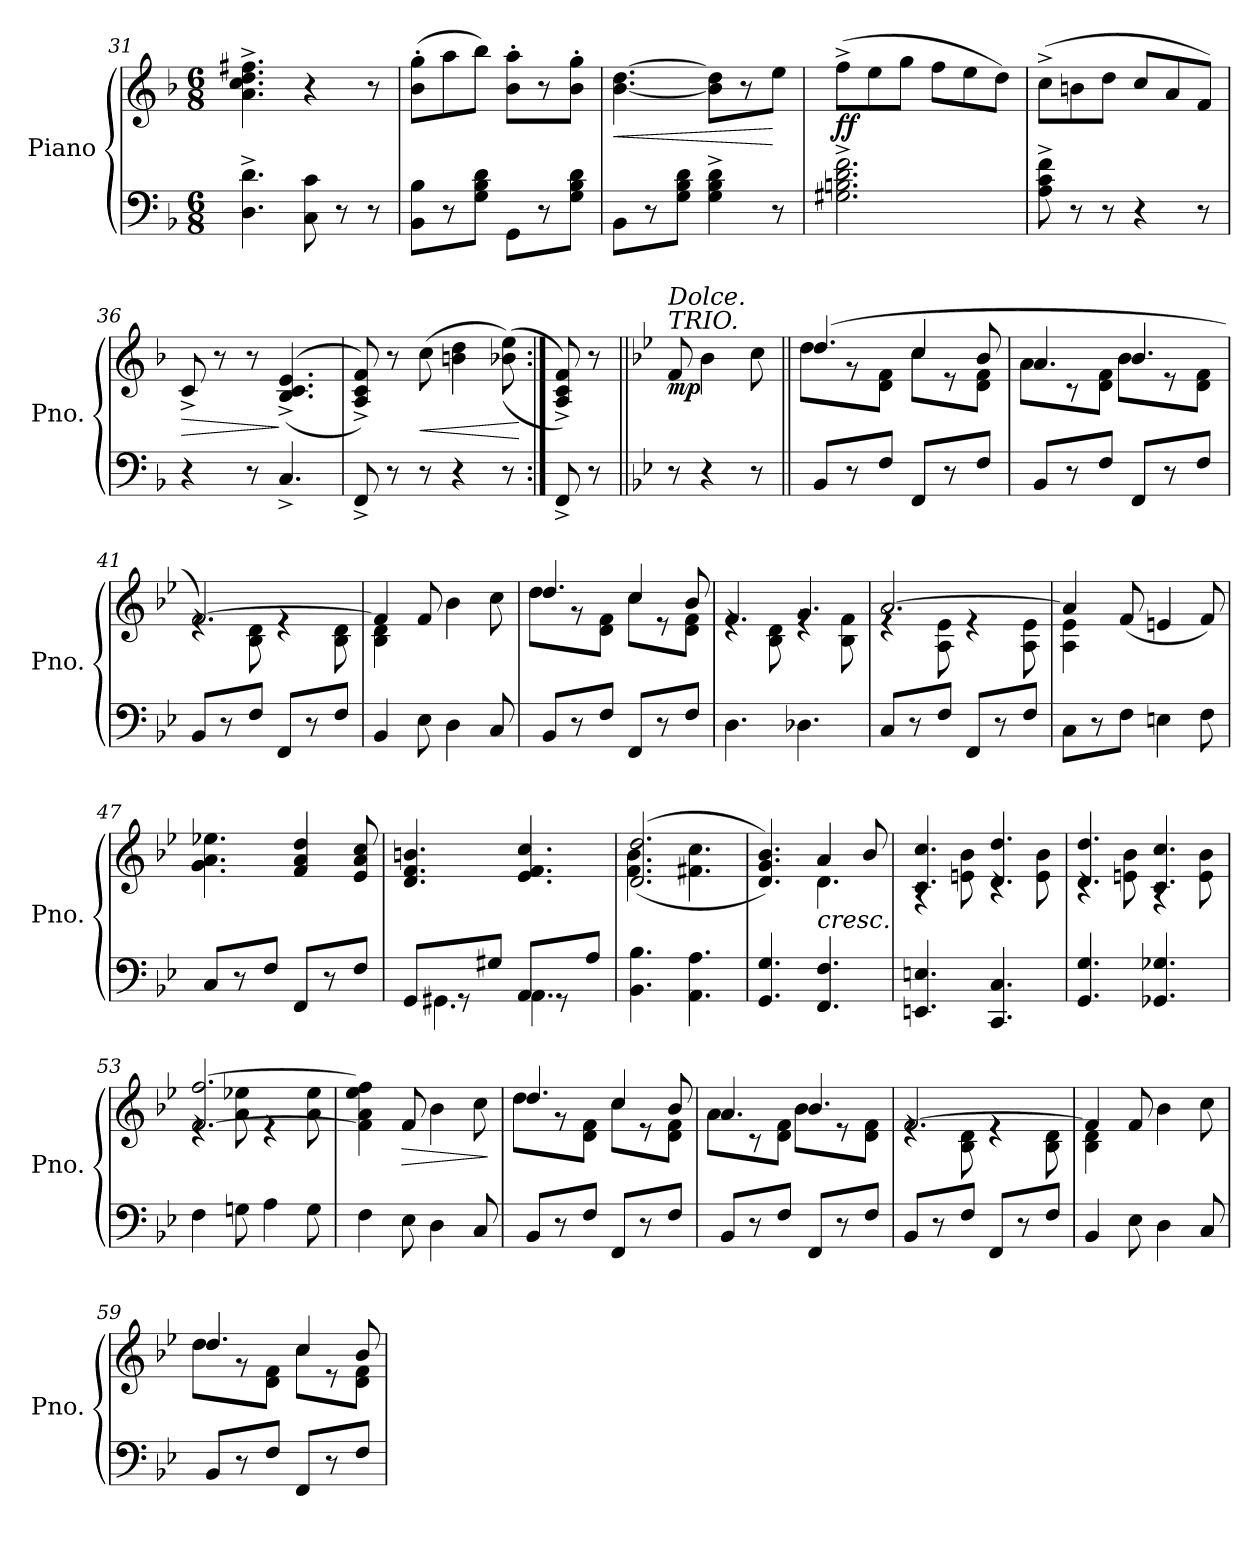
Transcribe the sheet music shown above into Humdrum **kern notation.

**kern	**kern	**dynam
*part1	*part1	*part1
*staff2	*staff1	*staff1/2
*I"Piano	*	*
*I'Pno.	*	*
*clefF4	*clefG2	*
*k[b-]	*k[b-]	*
*M6/8	*M6/8	*
=31	=31	=31
4.D\^ 4.d\^	4.a\^ 4.cc\^ 4.dd\^ 4.ff#X\^	.
8C\ 8c\	4r	.
8r	.	.
8r	8r	.
=32	=32	=32
8BB-\ 8B-\L	(>8b-\' 8gg\'L	.
8r	8aa\	.
8G\ 8B-\ 8d\J	8bb-\J)	.
8GG\L	8b-\' 8aa\'L	.
8r	8r	.
8G\ 8B-\ 8d\J	8b-\' 8gg\'J	.
=33	=33	=33
!	!	!LO:HP:b
8BB-\L	[4.b-\ [4.dd\	<
8r	.	.
8G\ 8B-\ 8d\J	.	.
4G\^ 4B-\^ 4d\^	8b-\] 8dd\]L	.
.	8r	.
8r	8ee\J	[
!!LO:LB:g=z
=34	=34	=34
!	!	!LO:DY:b
2.G#X\^ 2.Bn\^ 2.d\^ 2.f\^	(>8ff^\L	ff
.	8ee\	.
.	8gg\J	.
.	8ff\L	.
.	8ee\	.
.	8dd\J)	.
=35	=35	=35
8A\^ 8c\^ 8f\^	(>8cc^\L	.
8r	8bn\	.
8r	8dd\J	.
4r	8cc/L	.
.	8a/	.
8r	8f/J)	.
=36	=36	=36
!	!	!LO:HP:b
4r	8c^/	>
.	8r	.
8r	8r	.
4.C^/	(>(<4.B-/^ 4.c/^ 4.e/^	]
=37	=37	=37
8FF^/	8A/^ 8c/^ 8f/^))	.
8r	8r	.
!	!	!LO:HP:b
8r	(>8cc\	<
4r	4bn\ 4dd\	.
8r	(<(>8b-X\ 8ee\)	.
.	.	[
=37X1:|!	=37X1:|!	=37X1:|!
8FF^/	8A/^ 8c/^ 8f/^))	.
8r	8r	.
!!LO:LB:g=z
=38||	=38||	=38||
*k[b-e-]	*k[b-e-]	*
!	!LO:TX:a:i:t=TRIO.	!
!	!LO:TX:a:i:t=Dolce.	!
!	!	!LO:DY:b
8r	8f/	mp
4r	4b-\	.
8r	8cc\	.
=39||	=39||	=39||
*	*^	*
8BB-/L	(>4.dd/	8dd\L	.
8r	.	8r	.
8F/J	.	8d\ 8f\J	.
8FF/L	4cc/	8cc\L	.
8r	.	8r	.
8F/J	8b-/	8d\ 8f\J	.
=40	=40	=40	=40
8BB-/L	4.a/	8a\L	.
8r	.	8r	.
8F/J	.	8d\ 8f\J	.
8FF/L	4.b-/	8b-\L	.
8r	.	8r	.
8F/J	.	8d\ 8f\J	.
=41	=41	=41	=41
8BB-/L	[2.f/)	4re	.
8r	.	.	.
8F/J	.	8B-\ 8d\	.
8FF/L	.	4re	.
8r	.	.	.
8F/J	.	8B-\ 8d\	.
=42	=42	=42	=42
4BB-/	4f/]	4B-\ 4d\	.
8E-\	8f/	2ryy	.
4D\	4b-\	.	.
8C/	8cc\	.	.
!!LO:LB:g=z	!!
=43	=43	=43	=43
8BB-/L	4.dd/	8dd\L	.
8r	.	8r	.
8F/J	.	8d\ 8f\J	.
8FF/L	4cc/	8cc\L	.
8r	.	8r	.
8F/J	8b-/	8d\ 8f\J	.
=44	=44	=44	=44
4.D\	4.f/	4re	.
.	.	8B-\ 8d\	.
4.D-X\	4.g/	4re	.
.	.	8B-\ 8f\	.
=45	=45	=45	=45
8C/L	[2.a/	4re	.
8r	.	.	.
8F/J	.	8A\ 8e-\	.
8FF/L	.	4re	.
8r	.	.	.
8F/J	.	8A\ 8e-\	.
=46	=46	=46	=46
8C\L	4a/]	4A\ 4e-\	.
8r	.	.	.
8F\J	(<8f/	2ryy	.
4En\	4en/	.	.
8F\	8f/)	.	.
*	*v	*v	*
=47	=47	=47
8C/L	4.g\ 4.a\ 4.ee-X\	.
8r	.	.
8F/J	.	.
8FF/L	4f/ 4a/ 4dd/	.
8r	.	.
8F/J	8e-/ 8a/ 8cc/	.
!!LO:LB:g=z
=48	=48	=48
*^	*	*
8GG/L	4.GG#X\	4.d/ 4.f/ 4.bn/	.
8rGG	.	.	.
8G#X/J	.	.	.
8AA/L	4.AA\	4.e-/ 4.f/ 4.cc/	.
8rGG	.	.	.
8A/J	.	.	.
*v	*v	*	*
=49	=49	=49
*	*^	*
4.BB-\ 4.B-\	(<(>2.d/ 2.dd/	4.f\ 4.b-\	.
4.AA\ 4.A\	.	4.f#X\ 4.cc\	.
=50	=50	=50	=50
4.GG/ 4.G/	4.d/ 4.g/ 4.b-/))	4.ryy	.
!LO:TX:a:i:t=cresc.	!	!	!
4.FF/ 4.F/	4a/	4.d\	.
.	8b-/	.	.
=51	=51	=51	=51
4.EEn/ 4.En/	4.c/ 4.cc/	4rA	.
.	.	8en\ 8b-\	.
4.CC/ 4.C/	4.d/ 4.dd/	4rc	.
.	.	8e\ 8b-\	.
=52	=52	=52	=52
4.GG/ 4.G/	4.d/ 4.dd/	4rc	.
.	.	8en\ 8b-\	.
4.GG-X/ 4.G-X/	4.c/ 4.cc/	4rA	.
.	.	8e\ 8b-\	.
!!LO:PB:g=z	!!
=53	=53	=53	=53
4F\	[2.f/ [2.ff/	4re	.
8Gn\	.	8a\ 8ee-X\	.
4A\	.	4re	.
8G\	.	8a\ 8ee-\	.
*	*v	*v	*
=54	=54	=54
4F\	4f\] 4a\ 4ee-\ 4ff\]	.
!	!	!LO:HP:b
8E-\	8f/	>
4D\	4b-\	.
8C/	8cc\	.
.	.	]
=55	=55	=55
*	*^	*
8BB-/L	4.dd/	8dd\L	.
8r	.	8r	.
8F/J	.	8d\ 8f\J	.
8FF/L	4cc/	8cc\L	.
8r	.	8r	.
8F/J	8b-/	8d\ 8f\J	.
=56	=56	=56	=56
8BB-/L	4.a/	8a\L	.
8r	.	8r	.
8F/J	.	8d\ 8f\J	.
8FF/L	4.b-/	8b-\L	.
8r	.	8r	.
8F/J	.	8d\ 8f\J	.
=57	=57	=57	=57
8BB-/L	[2.f/	4re	.
8r	.	.	.
8F/J	.	8B-\ 8d\	.
8FF/L	.	4re	.
8r	.	.	.
8F/J	.	8B-\ 8d\	.
=58	=58	=58	=58
4BB-/	4f/]	4B-\ 4d\	.
8E-\	8f/	2ryy	.
4D\	4b-\	.	.
8C/	8cc\	.	.
!!LO:PB:g=z	!!
=59	=59	=59	=59
8BB-/L	4.dd/	8dd\L	.
8r	.	8r	.
8F/J	.	8d\ 8f\J	.
8FF/L	4cc/	8cc\L	.
8r	.	8r	.
8F/J	8b-/	8d\ 8f\J	.
*	*v	*v	*
=	=	=
*-	*-	*-
